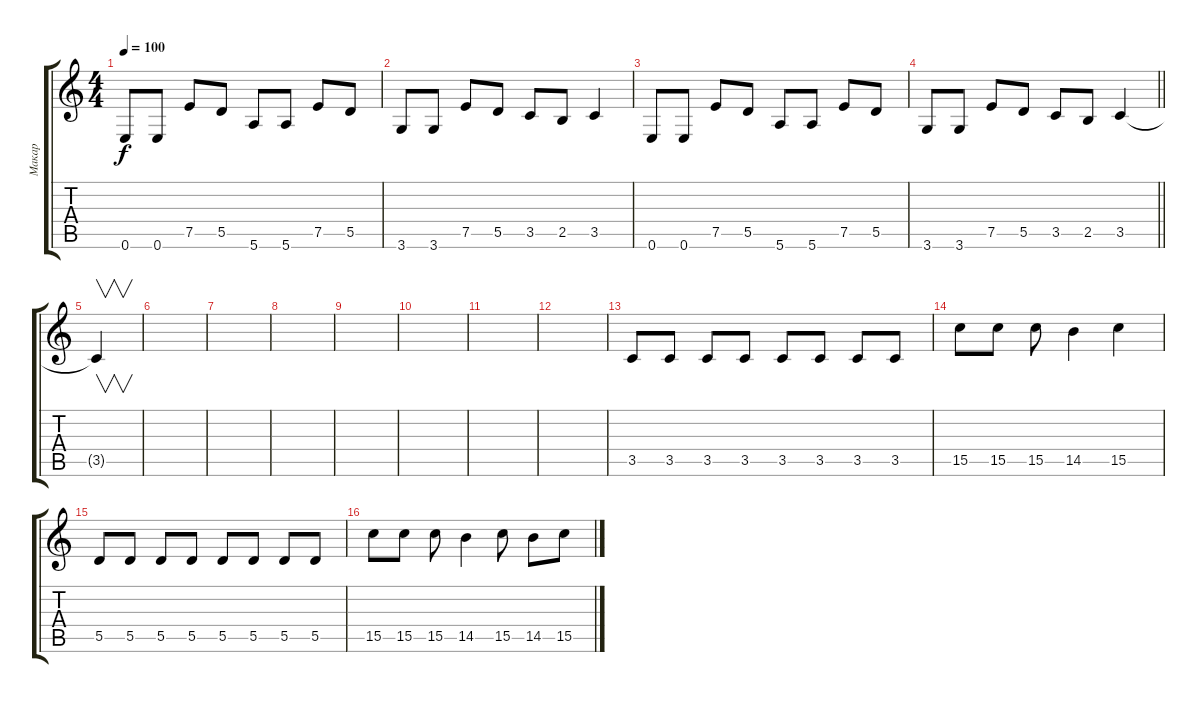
\track ("Макар" "Макар") {instrument overdrivenguitar}
\staff {score tabs}
\tuning (E4 B3 G3 D3 A2 E2) {hide}
\ts (4 4)
\tempo 100
\clef g2
\ks c
0.6.8{dy f} 0.6.8 7.5.8 5.5.8 5.6.8 5.6.8 7.5.8 5.5.8 |
3.6.8 3.6.8 7.5.8 5.5.8 3.5.8 2.5.8 3.5.4 |
0.6.8 0.6.8 7.5.8 5.5.8 5.6.8 5.6.8 7.5.8 5.5.8 |
\barLineRight lightlight
3.6.8 3.6.8 7.5.8 5.5.8 3.5.8 2.5.8 3.5.4 |
3.5{t}.4{v} |
|
|
|
|
|
|
|
3.5.8 3.5.8 3.5.8 3.5.8 3.5.8 3.5.8 3.5.8 3.5.8 |
15.5.8 15.5.8 15.5.8 14.5.4 15.5.4 |
5.5.8 5.5.8 5.5.8 5.5.8 5.5.8 5.5.8 5.5.8 5.5.8 |
15.5.8 15.5.8 15.5.8 14.5.4 15.5.8 14.5.8 15.5.8
